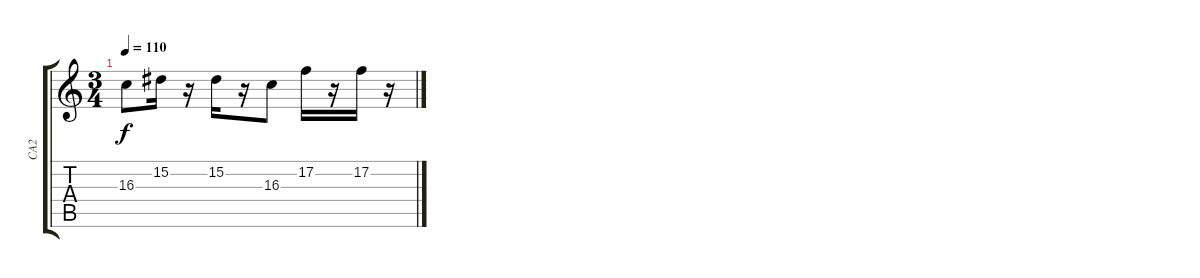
\track ("CA2" "CA2") {instrument choiraahs}
\staff {score tabs}
\tuning (F4 C4 Ab3 Eb3 Bb2 F2) {hide}
\ts (3 4)
\tempo 110
\clef g2
\ks c
16.3.8{dy f} 15.2.16 r.16 15.2.16 r.16 16.3.8 17.2.16 r.16 17.2.16 r.16
